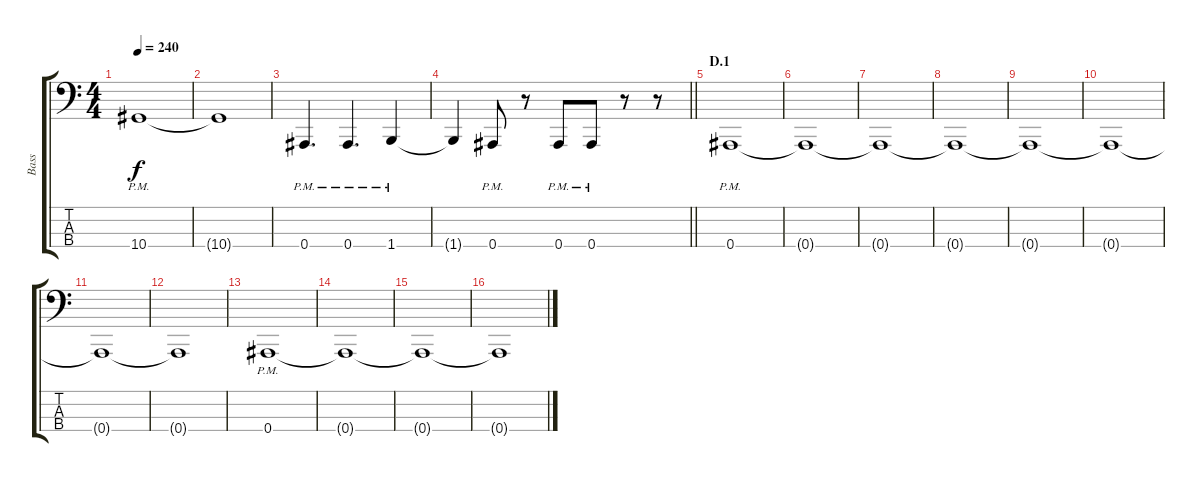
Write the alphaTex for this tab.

\track ("Bass" "Bass") {instrument electricbasspick}
\staff {score tabs}
\tuning (Eb2 Bb1 F1 Bb0) {hide}
\ts (4 4)
\tempo 240
\clef f4
\ks c
10.4{pm}.1{dy f} |
10.4{t}.1 |
0.4{pm}.4{d} 0.4{pm}.4{d} 1.4{pm}.4 |
\barLineRight lightlight
1.4{t}.4 0.4{pm}.8 r.8 0.4{pm}.8 0.4{pm}.8 r.8 r.8 |
\section ("" "D.1")
0.4{pm}.1 |
0.4{t}.1 |
0.4{t}.1 |
0.4{t}.1 |
0.4{t}.1 |
0.4{t}.1 |
0.4{t}.1 |
0.4{t}.1 |
0.4{pm}.1 |
0.4{t}.1 |
0.4{t}.1 |
0.4{t}.1
